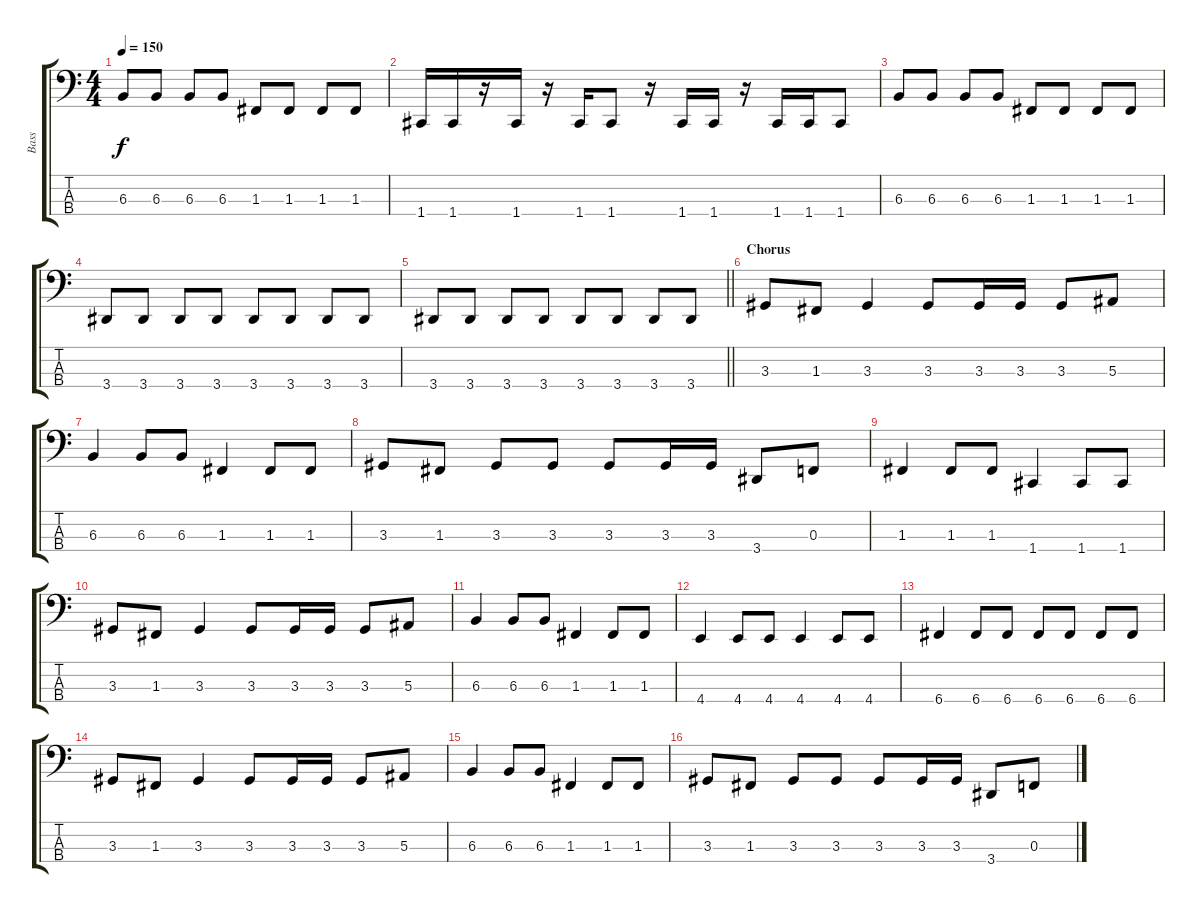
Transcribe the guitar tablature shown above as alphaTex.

\track ("Bass" "Bass") {instrument electricbasspick}
\staff {score tabs}
\tuning (Eb2 Bb1 F1 C1) {hide}
\ts (4 4)
\tempo 150
\clef f4
\ks c
6.3.8{dy f} 6.3.8 6.3.8 6.3.8 1.3.8 1.3.8 1.3.8 1.3.8 |
1.4.16 1.4.16 r.16 1.4.16 r.16 1.4.16 1.4.8 r.16 1.4.16 1.4.16 r.16 1.4.16 1.4.16 1.4.8 |
6.3.8 6.3.8 6.3.8 6.3.8 1.3.8 1.3.8 1.3.8 1.3.8 |
3.4.8 3.4.8 3.4.8 3.4.8 3.4.8 3.4.8 3.4.8 3.4.8 |
\barLineRight lightlight
3.4.8 3.4.8 3.4.8 3.4.8 3.4.8 3.4.8 3.4.8 3.4.8 |
\section ("" "Chorus")
3.3.8 1.3.8 3.3.4 3.3.8 3.3.16 3.3.16 3.3.8 5.3.8 |
6.3.4 6.3.8 6.3.8 1.3.4 1.3.8 1.3.8 |
3.3.8 1.3.8 3.3.8 3.3.8 3.3.8 3.3.16 3.3.16 3.4.8 0.3.8 |
1.3.4 1.3.8 1.3.8 1.4.4 1.4.8 1.4.8 |
3.3.8 1.3.8 3.3.4 3.3.8 3.3.16 3.3.16 3.3.8 5.3.8 |
6.3.4 6.3.8 6.3.8 1.3.4 1.3.8 1.3.8 |
4.4.4 4.4.8 4.4.8 4.4.4 4.4.8 4.4.8 |
6.4.4 6.4.8 6.4.8 6.4.8 6.4.8 6.4.8 6.4.8 |
3.3.8 1.3.8 3.3.4 3.3.8 3.3.16 3.3.16 3.3.8 5.3.8 |
6.3.4 6.3.8 6.3.8 1.3.4 1.3.8 1.3.8 |
3.3.8 1.3.8 3.3.8 3.3.8 3.3.8 3.3.16 3.3.16 3.4.8 0.3.8
